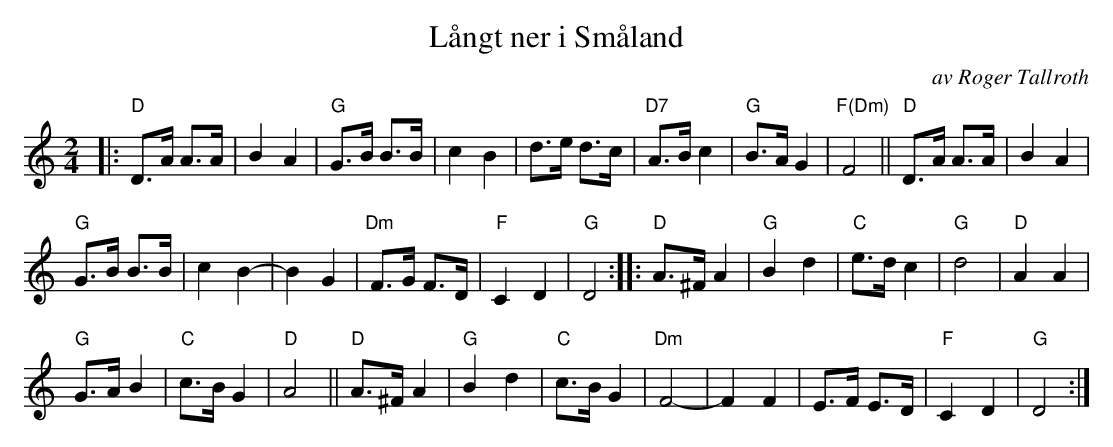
X:1
T: L\aangt ner i Sm\aaland
C: av Roger Tallroth
M: 2/4
L: 1/8
K: Ddor
|:\
"D"D>A A>A | B2 A2 | "G"G>B B>B | c2 B2 |\
d>e d>c | "D7"A>B c2 | "G"B>A G2 | "F(Dm)"F4 ||\
"D"D>A A>A | B2 A2 |
"G"G>B B>B | c2 B2-|\
B2 G2 | "Dm"F>G F>D | "F"C2 D2 | "G"D4 ::\
"D"A>^F A2 | "G"B2 d2 | "C"e>d c2 | "G"d4 |\
"D"A2 A2 |
"G"G>A B2 | "C"c>B G2 | "D"A4 ||\
"D"A>^F A2 | "G"B2 d2 | "C"c>B G2 | "Dm"F4- |\
F2 F2 | E>F E>D | "F"C2 D2 | "G"D4 :|
